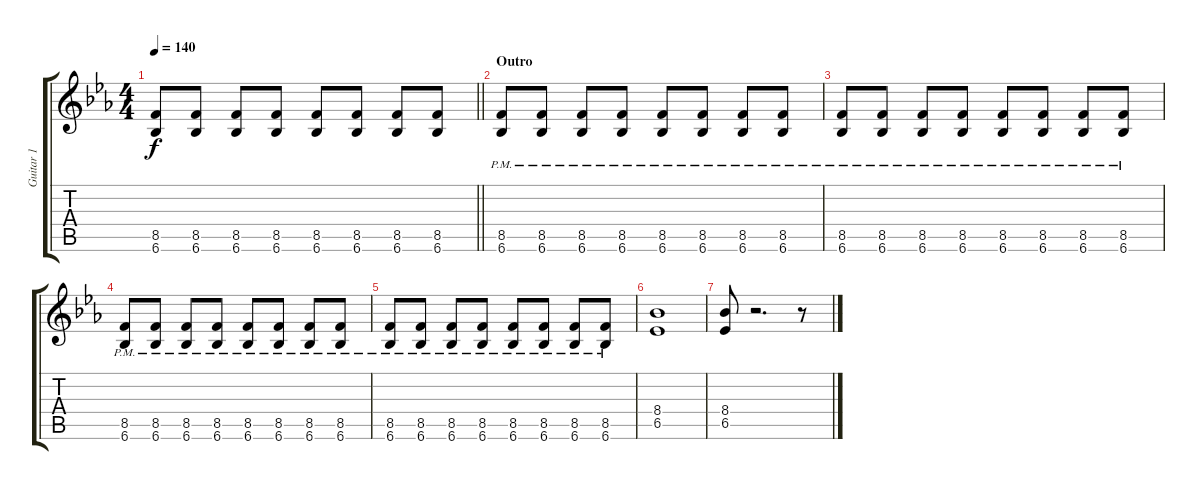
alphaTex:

\track ("Guitar 1" "Guitar 1") {instrument distortionguitar}
\staff {score tabs}
\tuning (E4 B3 G3 D3 A2 E2) {hide}
\ts (4 4)
\tempo 140
\clef g2
\barLineRight lightlight
\ks eb
(8.5{t} 6.6{t}).8{dy f} (8.5 6.6).8 (8.5 6.6).8 (8.5 6.6).8 (8.5 6.6).8 (8.5 6.6).8 (8.5 6.6).8 (8.5 6.6).8 |
\section ("" "Outro")
(8.5{pm} 6.6{pm}).8 (8.5{pm} 6.6{pm}).8 (8.5{pm} 6.6{pm}).8 (8.5{pm} 6.6{pm}).8 (8.5{pm} 6.6{pm}).8 (8.5{pm} 6.6{pm}).8 (8.5{pm} 6.6{pm}).8 (8.5{pm} 6.6{pm}).8 |
(8.5{pm} 6.6{pm}).8 (8.5{pm} 6.6{pm}).8 (8.5{pm} 6.6{pm}).8 (8.5{pm} 6.6{pm}).8 (8.5{pm} 6.6{pm}).8 (8.5{pm} 6.6{pm}).8 (8.5{pm} 6.6{pm}).8 (8.5{pm} 6.6{pm}).8 |
(8.5{pm} 6.6{pm}).8 (8.5{pm} 6.6{pm}).8 (8.5{pm} 6.6{pm}).8 (8.5{pm} 6.6{pm}).8 (8.5{pm} 6.6{pm}).8 (8.5{pm} 6.6{pm}).8 (8.5{pm} 6.6{pm}).8 (8.5{pm} 6.6{pm}).8 |
(8.5{pm} 6.6{pm}).8 (8.5{pm} 6.6{pm}).8 (8.5{pm} 6.6{pm}).8 (8.5{pm} 6.6{pm}).8 (8.5{pm} 6.6{pm}).8 (8.5{pm} 6.6{pm}).8 (8.5{pm} 6.6{pm}).8 (8.5{pm} 6.6{pm}).8 |
(8.4 6.5).1 |
(8.4 6.5).8 r.2{d} r.8
